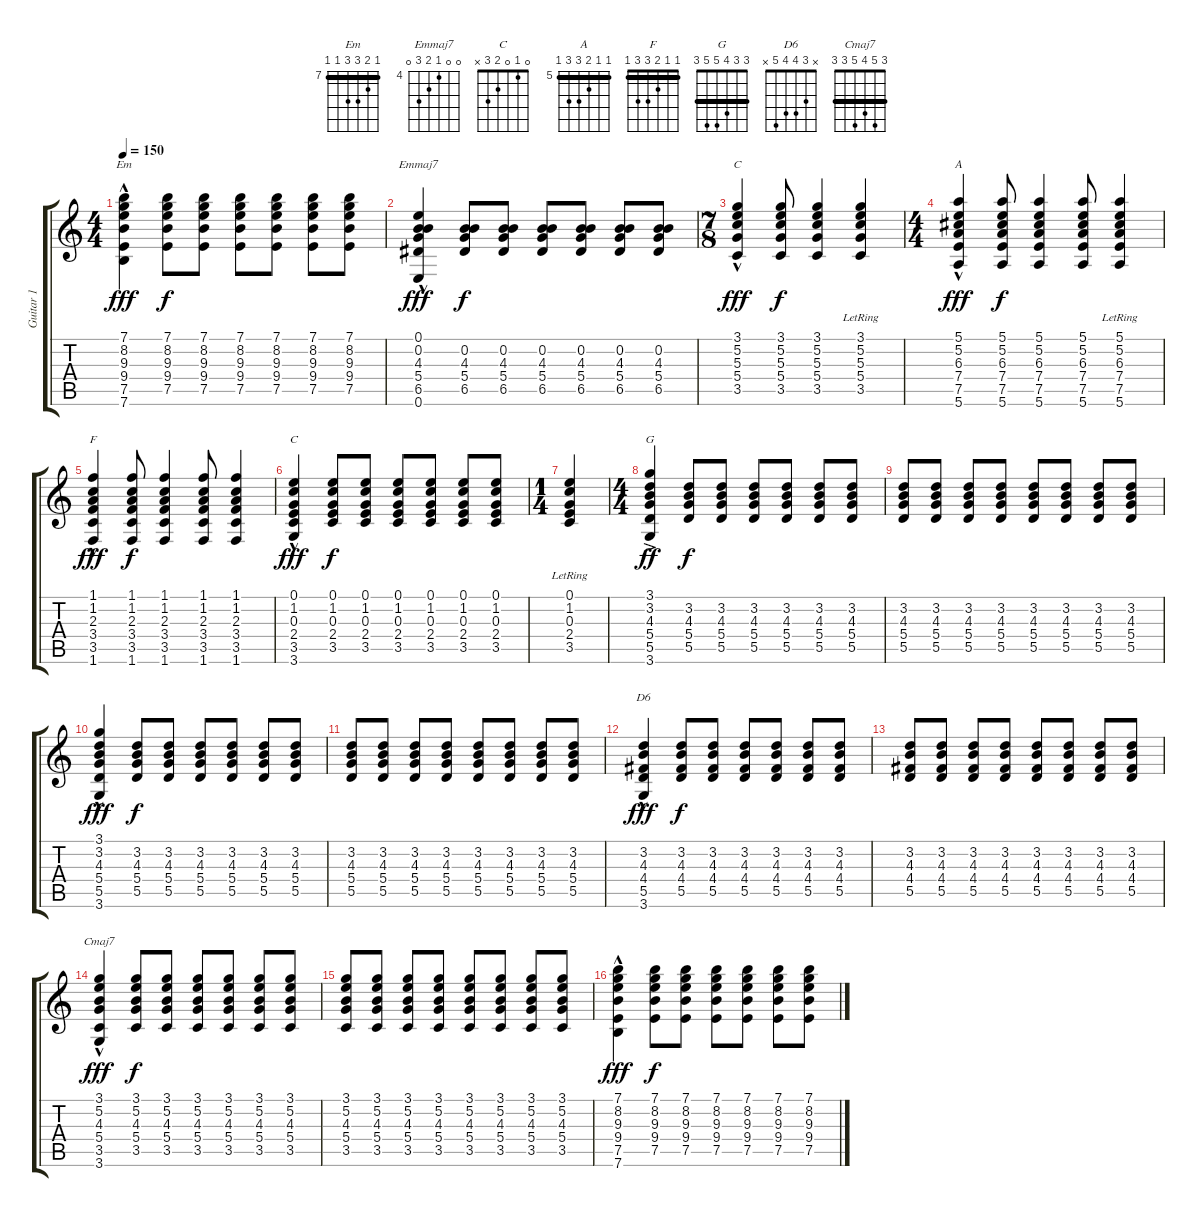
\track ("Guitar 1" "Guitar 1") {instrument acousticguitarsteel}
\staff {score tabs}
\tuning (E4 B3 G3 D3 A2 E2) {hide}
\chord ("Em" 7 8 9 9 7 7) {firstfret 7 barre 7}
\chord ("Emmaj7" 0 0 4 5 6 0) {firstfret 4}
\chord ("C" 3 5 5 5 3 x) {barre 3}
\chord ("A" 5 5 6 7 7 5) {firstfret 5 barre 5}
\chord ("F" 1 1 2 3 3 1) {barre 1}
\chord ("C" 0 1 0 2 3 x)
\chord ("G" 3 3 4 5 5 3) {barre 3}
\chord ("D6" x 3 4 4 5 x)
\chord ("Cmaj7" 3 5 4 5 3 3) {barre 3}
\ts (4 4)
\tempo 150
\clef g2
\ks c
(7.1 8.2 9.3 9.4 7.5 7.6{hac}).4{ch "Em" dy fff} (7.1 8.2 9.3 9.4 7.5).8{dy f} (7.1 8.2 9.3 9.4 7.5).8 (7.1 8.2 9.3 9.4 7.5).8 (7.1 8.2 9.3 9.4 7.5).8 (7.1 8.2 9.3 9.4 7.5).8 (7.1 8.2 9.3 9.4 7.5).8 |
(0.1 0.2 4.3 5.4 6.5{hac} 0.6).4{ch "Emmaj7" dy fff} (0.2 4.3 5.4 6.5).8{dy f} (0.2 4.3 5.4 6.5).8 (0.2 4.3 5.4 6.5).8 (0.2 4.3 5.4 6.5).8 (0.2 4.3 5.4 6.5).8 (0.2 4.3 5.4 6.5).8 |
\ts (7 8)
(3.1 5.2 5.3{hac} 5.4 3.5).4{ch "C" dy fff} (3.1 5.2 5.3 5.4 3.5).8{dy f} (3.1 5.2 5.3 5.4 3.5).4 (3.1 5.2 5.3{lr} 5.4 3.5).4 |
\ts (4 4)
(5.1 5.2 6.3 7.4 7.5{hac} 5.6).4{ch "A" dy fff} (5.1 5.2 6.3 7.4 7.5 5.6).8{dy f} (5.1 5.2 6.3 7.4 7.5 5.6).4 (5.1 5.2 6.3 7.4 7.5 5.6).8 (5.1 5.2{lr} 6.3 7.4 7.5 5.6).4 |
(1.1 1.2 2.3 3.4 3.5{hac} 1.6).4{ch "F" dy fff} (1.1 1.2 2.3 3.4 3.5 1.6).8{dy f} (1.1 1.2 2.3 3.4 3.5 1.6).4 (1.1 1.2 2.3 3.4 3.5 1.6).8 (1.1 1.2 2.3 3.4 3.5 1.6).4 |
(0.1 1.2 0.3 2.4 3.5{hac} 3.6).4{ch "C" dy fff} (0.1 1.2 0.3 2.4 3.5).8{dy f} (0.1 1.2 0.3 2.4 3.5).8 (0.1 1.2 0.3 2.4 3.5).8 (0.1 1.2 0.3 2.4 3.5).8 (0.1 1.2 0.3 2.4 3.5).8 (0.1 1.2 0.3 2.4 3.5).8 |
\ts (1 4)
(0.1 1.2 0.3{lr} 2.4 3.5).4 |
\ts (4 4)
(3.1 3.2 4.3 5.4{ac} 5.5 3.6).4{ch "G" dy ff} (3.2 4.3 5.4 5.5).8{dy f} (3.2 4.3 5.4 5.5).8 (3.2 4.3 5.4 5.5).8 (3.2 4.3 5.4 5.5).8 (3.2 4.3 5.4 5.5).8 (3.2 4.3 5.4 5.5).8 |
(3.2 4.3 5.4 5.5).8 (3.2 4.3 5.4 5.5).8 (3.2 4.3 5.4 5.5).8 (3.2 4.3 5.4 5.5).8 (3.2 4.3 5.4 5.5).8 (3.2 4.3 5.4 5.5).8 (3.2 4.3 5.4 5.5).8 (3.2 4.3 5.4 5.5).8 |
(3.1 3.2 4.3 5.4 5.5{hac} 3.6).4{dy fff} (3.2 4.3 5.4 5.5).8{dy f} (3.2 4.3 5.4 5.5).8 (3.2 4.3 5.4 5.5).8 (3.2 4.3 5.4 5.5).8 (3.2 4.3 5.4 5.5).8 (3.2 4.3 5.4 5.5).8 |
(3.2 4.3 5.4 5.5).8 (3.2 4.3 5.4 5.5).8 (3.2 4.3 5.4 5.5).8 (3.2 4.3 5.4 5.5).8 (3.2 4.3 5.4 5.5).8 (3.2 4.3 5.4 5.5).8 (3.2 4.3 5.4 5.5).8 (3.2 4.3 5.4 5.5).8 |
(3.2 4.3 4.4{hac} 5.5 3.6).4{ch "D6" dy fff} (3.2 4.3 4.4 5.5).8{dy f} (3.2 4.3 4.4 5.5).8 (3.2 4.3 4.4 5.5).8 (3.2 4.3 4.4 5.5).8 (3.2 4.3 4.4 5.5).8 (3.2 4.3 4.4 5.5).8 |
(3.2 4.3 4.4 5.5).8 (3.2 4.3 4.4 5.5).8 (3.2 4.3 4.4 5.5).8 (3.2 4.3 4.4 5.5).8 (3.2 4.3 4.4 5.5).8 (3.2 4.3 4.4 5.5).8 (3.2 4.3 4.4 5.5).8 (3.2 4.3 4.4 5.5).8 |
(3.1 5.2{hac} 4.3 5.4 3.5 3.6).4{ch "Cmaj7" dy fff} (3.1 5.2 4.3 5.4 3.5).8{dy f} (3.1 5.2 4.3 5.4 3.5).8 (3.1 5.2 4.3 5.4 3.5).8 (3.1 5.2 4.3 5.4 3.5).8 (3.1 5.2 4.3 5.4 3.5).8 (3.1 5.2 4.3 5.4 3.5).8 |
(3.1 5.2 4.3 5.4 3.5).8 (3.1 5.2 4.3 5.4 3.5).8 (3.1 5.2 4.3 5.4 3.5).8 (3.1 5.2 4.3 5.4 3.5).8 (3.1 5.2 4.3 5.4 3.5).8 (3.1 5.2 4.3 5.4 3.5).8 (3.1 5.2 4.3 5.4 3.5).8 (3.1 5.2 4.3 5.4 3.5).8 |
(7.1 8.2 9.3 9.4{hac} 7.5 7.6).4{dy fff} (7.1 8.2 9.3 9.4 7.5).8{dy f} (7.1 8.2 9.3 9.4 7.5).8 (7.1 8.2 9.3 9.4 7.5).8 (7.1 8.2 9.3 9.4 7.5).8 (7.1 8.2 9.3 9.4 7.5).8 (7.1 8.2 9.3 9.4 7.5).8
